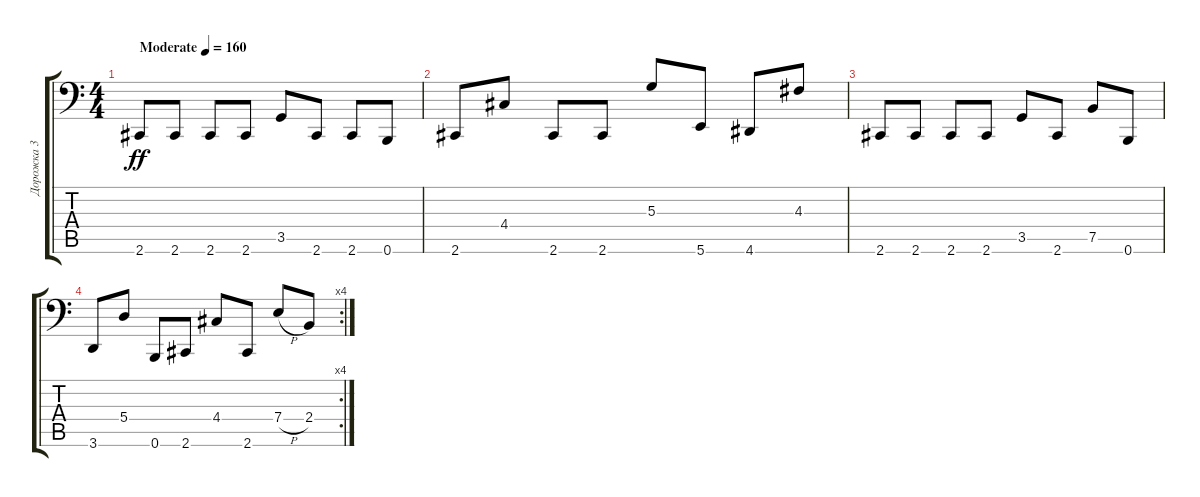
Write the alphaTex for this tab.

\track ("Дорожка 3" "Дорожка 3") {instrument electricbasspick}
\staff {score tabs}
\tuning (B2 Gb2 D2 A1 E1 B0) {hide}
\ts (4 4)
\tempo (160 "Moderate")
\clef f4
\ks c
2.6.8{dy ff instrument electricbasspick} 2.6.8 2.6.8 2.6.8 3.5.8 2.6.8 2.6.8 0.6.8 |
2.6.8 4.4.8 2.6.8 2.6.8 5.3.8 5.6.8 4.6.8 4.3.8 |
2.6.8 2.6.8 2.6.8 2.6.8 3.5.8 2.6.8 7.5.8 0.6.8 |
\rc 4
3.6.8 5.4.8 0.6.8 2.6.8 4.4.8 2.6.8 7.4{h}.8 2.4.8
